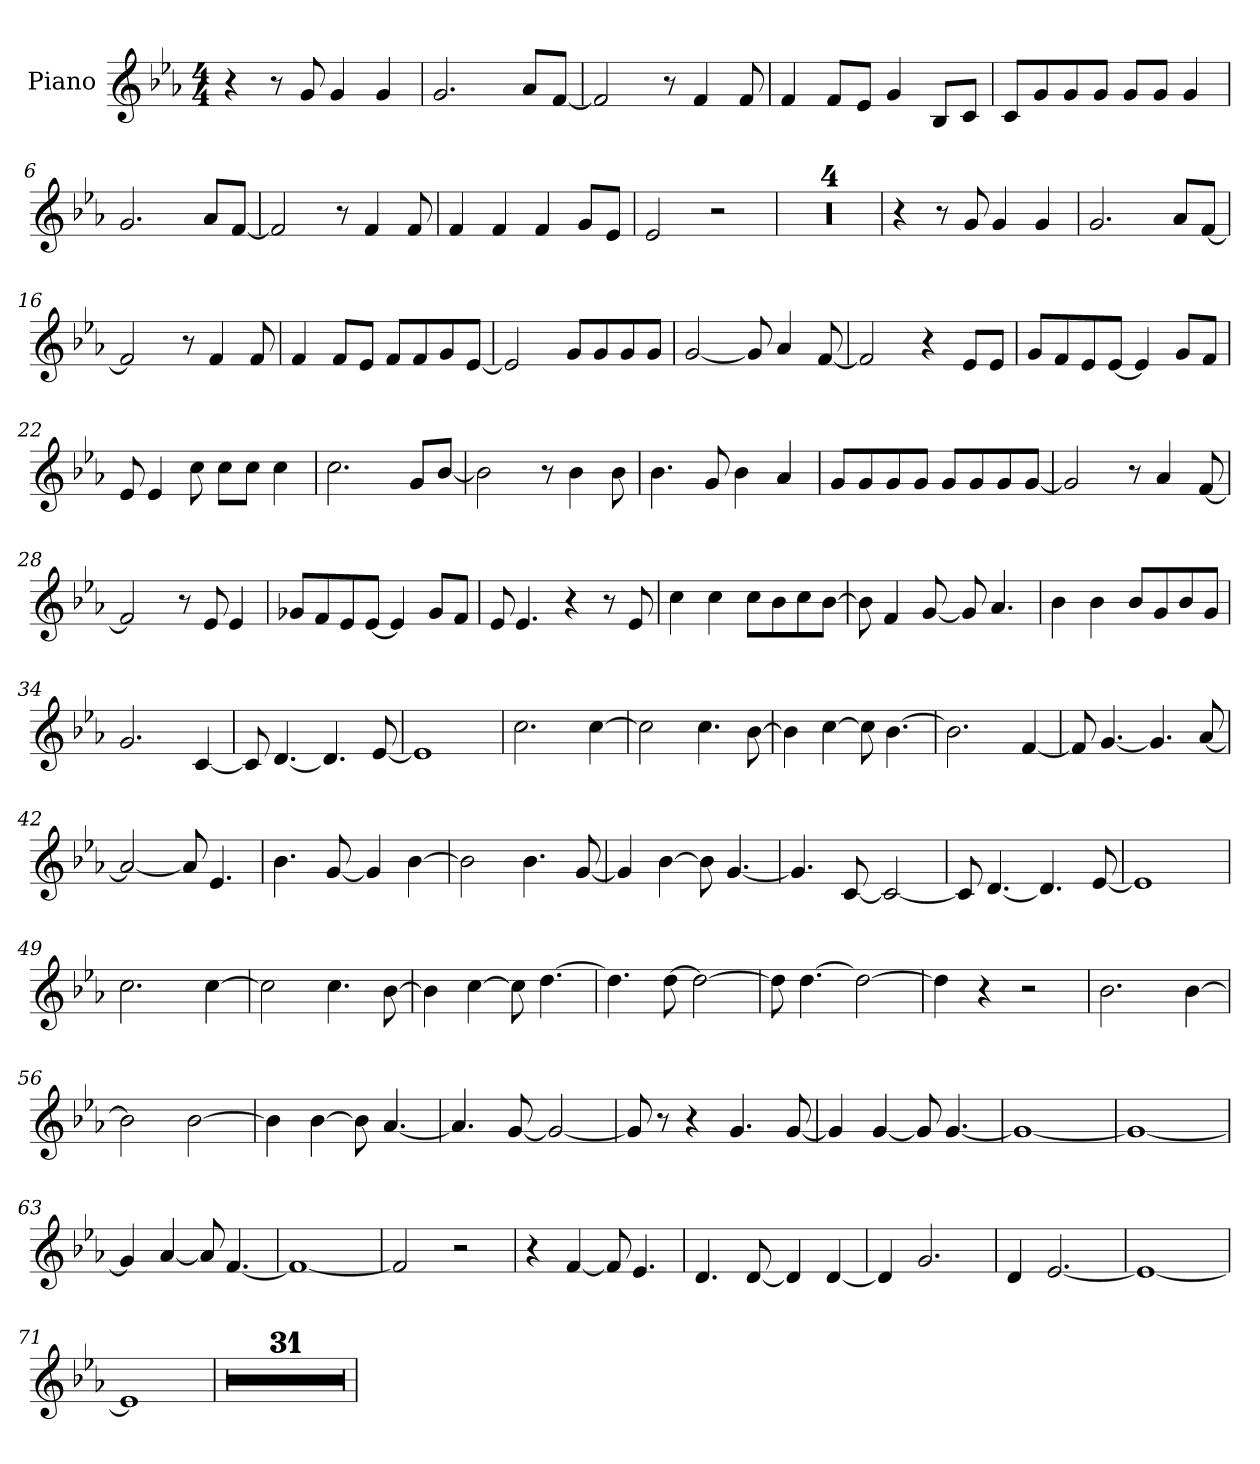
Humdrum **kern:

**kern
*part1
*staff1
*I"Piano
*I'Pia.
*clefG2
*k[b-e-a-]
*M4/4
=1
4r
8r
8g
4g
4g
=2
2.g
8a-L
[8fJ
=3
2f]
8r
4f
8f
=4
4f
8fL
8e-J
4g
8B-L
8cJ
=5
8cL
8g
8g
8gJ
8gL
8gJ
4g
=6
2.g
8a-L
[8fJ
!!LO:LB:g=z
=7
2f]
8r
4f
8f
=8
4f
4f
4f
8gL
8e-J
=9
2e-
2r
=10
1r
=11
1r
=12
1r
=13
1r
=14
4r
8r
8g
4g
4g
=15
2.g
8a-L
[8fJ
!!LO:LB:g=z
=16
2f]
8r
4f
8f
=17
4f
8fL
8e-J
8fL
8f
8g
[8e-J
=18
2e-]
8gL
8g
8g
8gJ
=19
[2g
8g]
4a-
[8f
=20
2f]
4r
8e-L
8e-J
=21
8gL
8f
8e-
[8e-J
4e-]
8gL
8fJ
!!LO:LB:g=z
=22
8e-
4e-
8cc
8ccL
8ccJ
4cc
=23
2.cc
8gL
[8b-J
=24
2b-]
8r
4b-
8b-
=25
4.b-
8g
4b-
4a-
=26
8gL
8g
8g
8gJ
8gL
8g
8g
[8gJ
=27
2g]
8r
4a-
[8f
!!LO:LB:g=z
=28
2f]
8r
8e-
4e-
=29
8g-XL
8f
8e-
[8e-J
4e-]
8g-L
8fJ
=30
8e-
4.e-
4r
8r
8e-
=31
4cc
4cc
8ccL
8b-
8cc
[8b-J
=32
8b-]
4f
[8g
8g]
4.a-
=33
4b-
4b-
8b-L
8g
8b-
8gJ
!!LO:LB:g=z
=34
2.g
[4c
=35
8c]
[4.d
4.d]
[8e-
=36
1e-]
=37
2.cc
[4cc
=38
2cc]
4.cc
[8b-
=39
4b-]
[4cc
8cc]
[4.b-
=40
2.b-]
[4f
=41
8f]
[4.g
4.g]
[8a-
!!LO:LB:g=z
=42
2a-_
8a-]
4.e-
=43
4.b-
[8g
4g]
[4b-
=44
2b-]
4.b-
[8g
=45
4g]
[4b-
8b-]
[4.g
=46
4.g]
[8c
2c_
=47
8c]
[4.d
4.d]
[8e-
=48
1e-]
=49
2.cc
[4cc
!!LO:LB:g=z
=50
2cc]
4.cc
[8b-
=51
4b-]
[4cc
8cc]
[4.dd
=52
4.dd]
[8dd
2dd_
=53
8dd]
[4.dd
2dd_
=54
4dd]
4r
2r
=55
2.b-
[4b-
=56
2b-]
[2b-
=57
4b-]
[4b-
8b-]
[4.a-
!!LO:LB:g=z
=58
4.a-]
[8g
2g_
=59
8g]
8r
4r
4.g
[8g
=60
4g]
[4g
8g]
[4.g
=61
1g_
=62
1g_
=63
4g]
[4a-
8a-]
[4.f
=64
1f_
=65
2f]
2r
!!LO:LB:g=z
=66
4r
[4f
8f]
4.e-
=67
4.d
[8d
4d]
[4d
=68
4d]
2.g
=69
4d
[2.e-
=70
1e-_
=71
1e-]
=72
1r
=73
1r
=74
1r
=75
1r
!!LO:LB:g=z
=76
1r
=77
1r
=78
1r
=79
1r
=80
1r
=81
1r
=82
1r
=83
1r
=84
1r
=85
1r
=86
1r
!!LO:PB:g=z
=87
1r
=88
1r
=89
1r
=90
1r
=91
1r
=92
1r
=93
1r
=94
1r
=95
1r
=96
1r
=97
1r
!!LO:LB:g=z
=98
1r
=99
1r
=100
1r
=101
1r
=102
1r
=
*-
